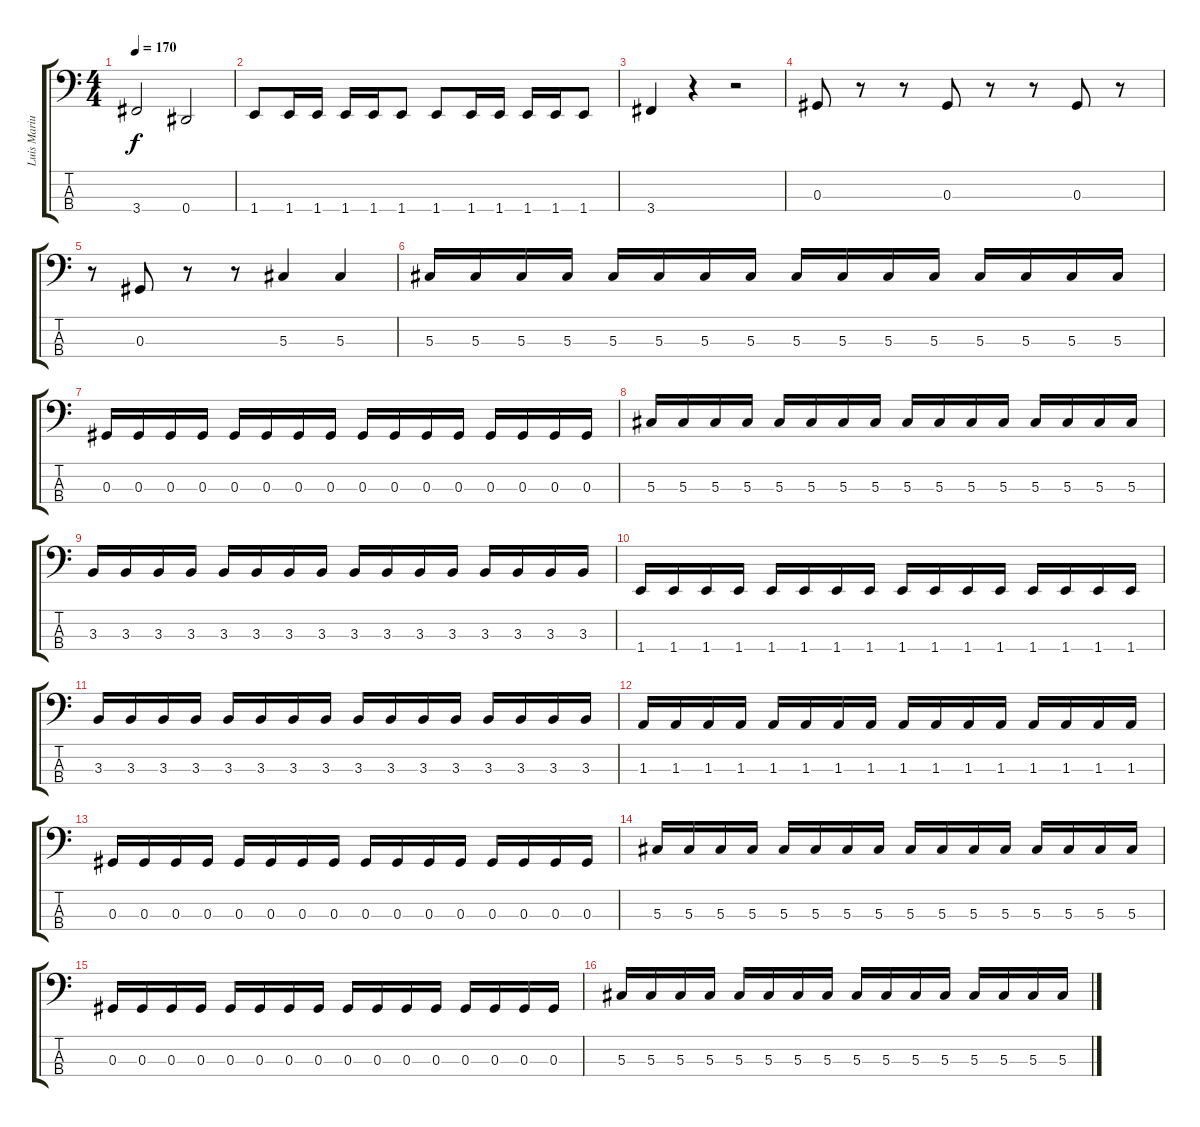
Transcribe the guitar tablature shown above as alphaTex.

\track ("Luis Mariuti" "Luis Mariu") {instrument electricbassfinger}
\staff {score tabs}
\tuning (Gb2 Db2 Ab1 Eb1) {hide}
\ts (4 4)
\tempo 170
\clef f4
\ks c
3.4.2{dy f} 0.4.2 |
1.4.8 1.4.16 1.4.16 1.4.16 1.4.16 1.4.8 1.4.8 1.4.16 1.4.16 1.4.16 1.4.16 1.4.8 |
3.4.4 r.4 r.2 |
0.3.8 r.8 r.8 0.3.8 r.8 r.8 0.3.8 r.8 |
r.8 0.3.8 r.8 r.8 5.3.4 5.3.4 |
5.3.16 5.3.16 5.3.16 5.3.16 5.3.16 5.3.16 5.3.16 5.3.16 5.3.16 5.3.16 5.3.16 5.3.16 5.3.16 5.3.16 5.3.16 5.3.16 |
0.3.16 0.3.16 0.3.16 0.3.16 0.3.16 0.3.16 0.3.16 0.3.16 0.3.16 0.3.16 0.3.16 0.3.16 0.3.16 0.3.16 0.3.16 0.3.16 |
5.3.16 5.3.16 5.3.16 5.3.16 5.3.16 5.3.16 5.3.16 5.3.16 5.3.16 5.3.16 5.3.16 5.3.16 5.3.16 5.3.16 5.3.16 5.3.16 |
3.3.16 3.3.16 3.3.16 3.3.16 3.3.16 3.3.16 3.3.16 3.3.16 3.3.16 3.3.16 3.3.16 3.3.16 3.3.16 3.3.16 3.3.16 3.3.16 |
1.4.16 1.4.16 1.4.16 1.4.16 1.4.16 1.4.16 1.4.16 1.4.16 1.4.16 1.4.16 1.4.16 1.4.16 1.4.16 1.4.16 1.4.16 1.4.16 |
3.3.16 3.3.16 3.3.16 3.3.16 3.3.16 3.3.16 3.3.16 3.3.16 3.3.16 3.3.16 3.3.16 3.3.16 3.3.16 3.3.16 3.3.16 3.3.16 |
1.3.16 1.3.16 1.3.16 1.3.16 1.3.16 1.3.16 1.3.16 1.3.16 1.3.16 1.3.16 1.3.16 1.3.16 1.3.16 1.3.16 1.3.16 1.3.16 |
0.3.16 0.3.16 0.3.16 0.3.16 0.3.16 0.3.16 0.3.16 0.3.16 0.3.16 0.3.16 0.3.16 0.3.16 0.3.16 0.3.16 0.3.16 0.3.16 |
5.3.16 5.3.16 5.3.16 5.3.16 5.3.16 5.3.16 5.3.16 5.3.16 5.3.16 5.3.16 5.3.16 5.3.16 5.3.16 5.3.16 5.3.16 5.3.16 |
0.3.16 0.3.16 0.3.16 0.3.16 0.3.16 0.3.16 0.3.16 0.3.16 0.3.16 0.3.16 0.3.16 0.3.16 0.3.16 0.3.16 0.3.16 0.3.16 |
5.3.16 5.3.16 5.3.16 5.3.16 5.3.16 5.3.16 5.3.16 5.3.16 5.3.16 5.3.16 5.3.16 5.3.16 5.3.16 5.3.16 5.3.16 5.3.16
